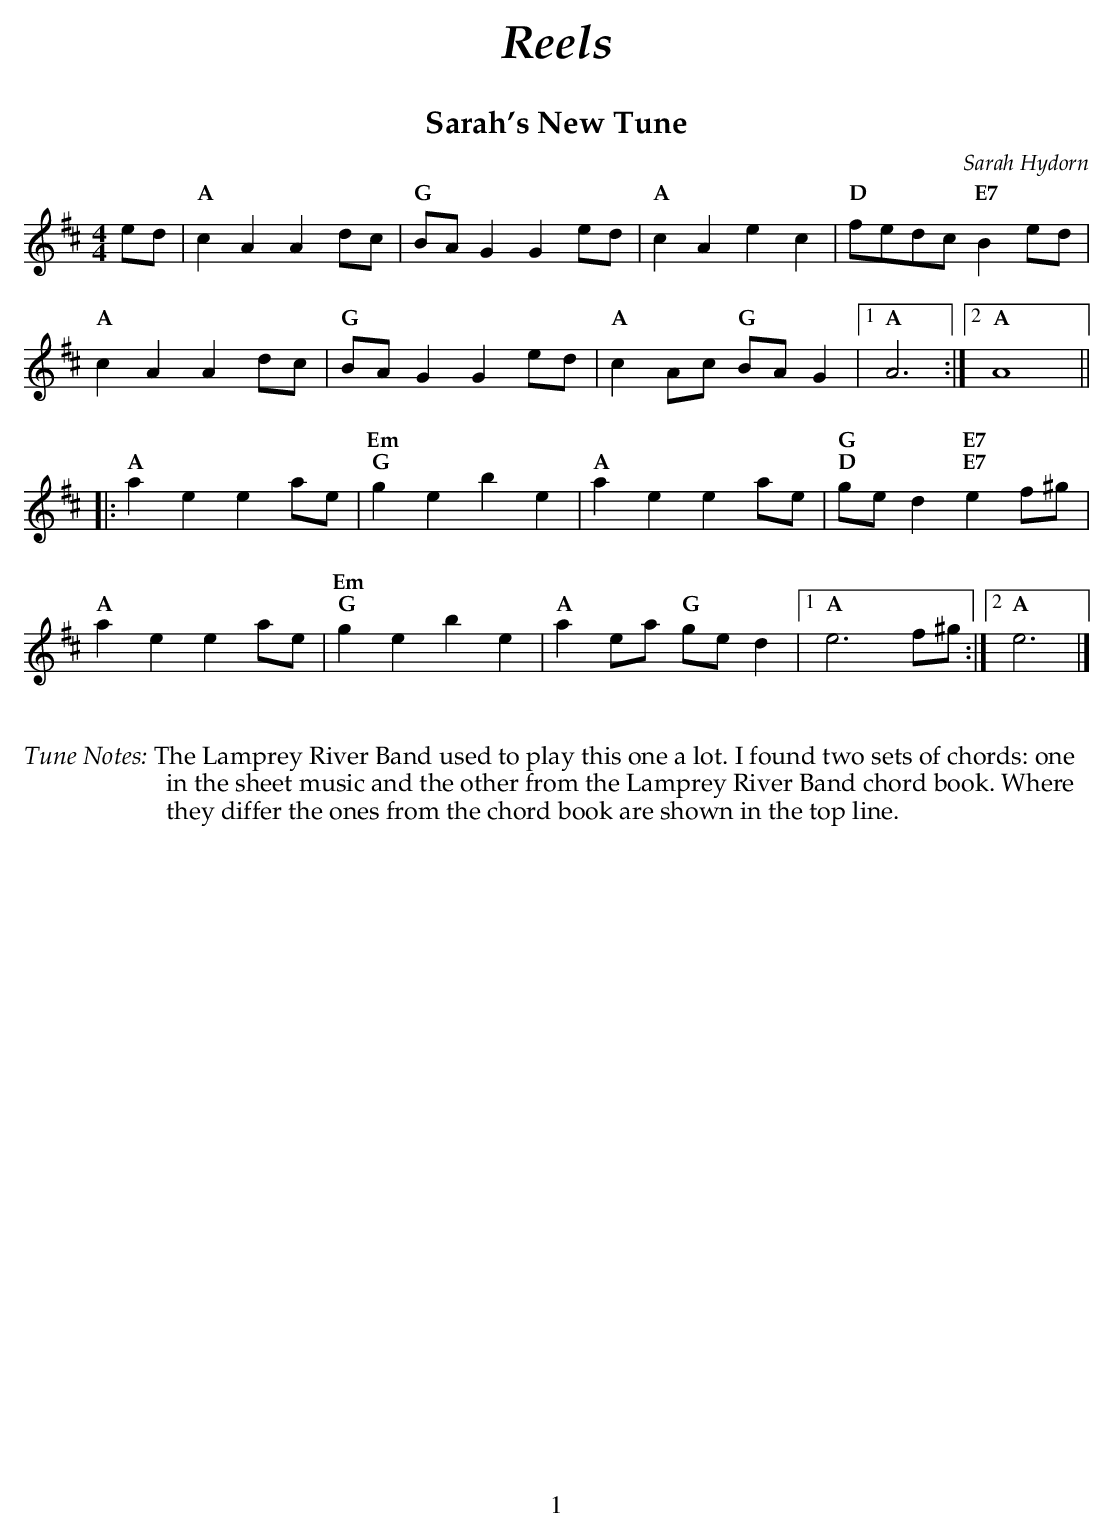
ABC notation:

X:1
T:Sarah's New Tune
C:Sarah Hydorn
M:4/4
L:1/8
K:Amix
ed |\
   "A" c2A2 A2dc | "G" BAG2 G2ed    | "A" c2A2 e2c2     | "D" fedc "E7" B2ed    |
   "A" c2A2 A2dc | "G" BAG2 G2ed    | "A" c2Ac "G" BAG2 |1 "A" A6    :|2 "A" A8 ||
|: "A" a2e2 e2ae | "Em;G" g2e2 b2e2 | "A" a2e2 e2ae     | "G;D" ged2 "E7;E7" e2f^g |
   "A" a2e2 e2ae | "Em;G" g2e2 b2e2 | "A" a2ea "G" ged2 |1 "A" e6 f^g :|2 "A" e6 |]
